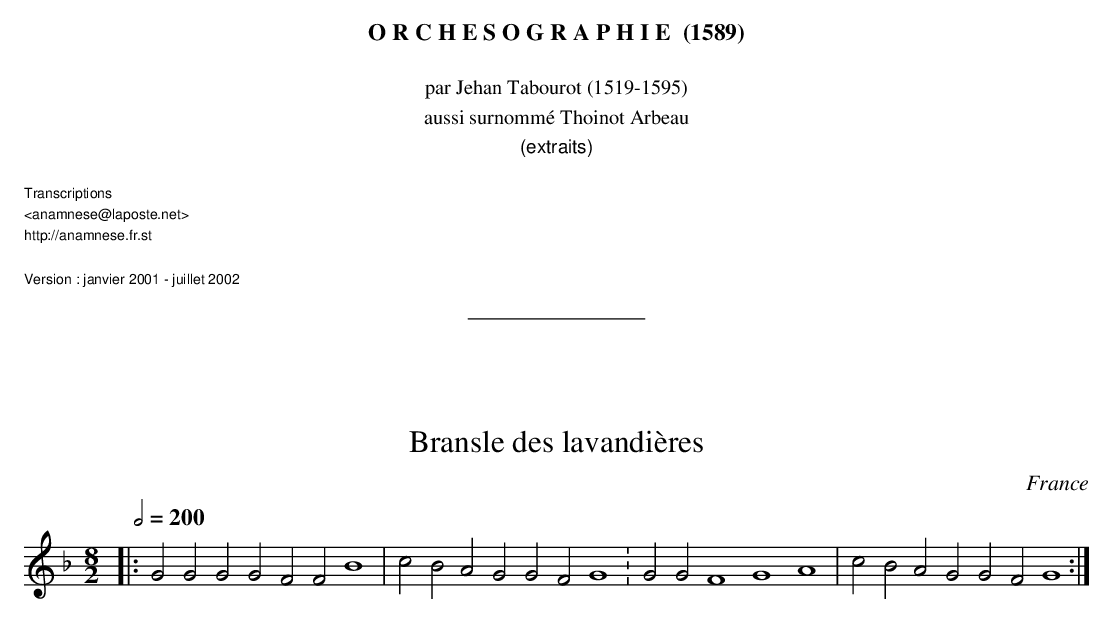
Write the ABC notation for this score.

X:1
T:Bransle des lavandières
O:France
M:8/2
L:1/2
Q:1/2=200
K:F
|:G G GG FF B2 | cB AG GF G2 :\
 :Gd Bd cB AG :
 :GG F2 G2 A2 | AA AB cB AG  |\
  GG F2 G2 A2 | cB A G GF G2 :|
